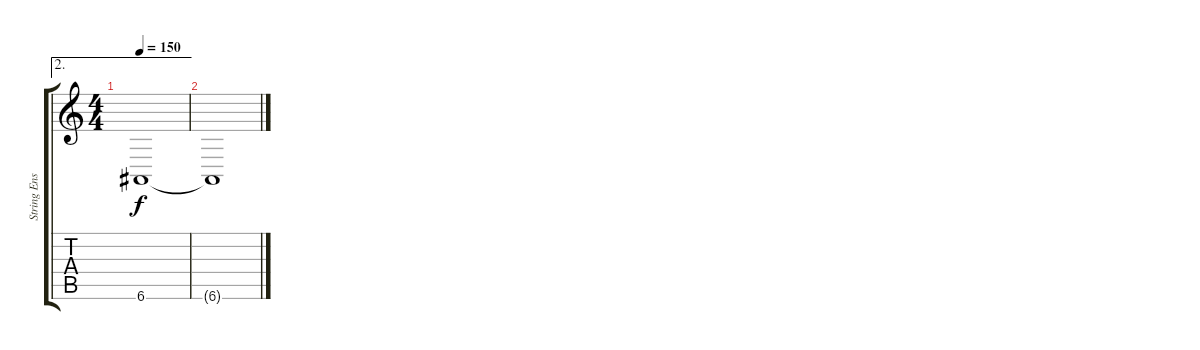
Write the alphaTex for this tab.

\track ("String Ensemble V" "String Ens") {instrument stringensemble1}
\staff {score tabs}
\tuning (E4 B3 G3 D3 A2 E2) {hide}
\ae 2
\ts (4 4)
\tempo 150
\clef g2
\ks c
6.6.1{dy f} |
6.6{t}.1
